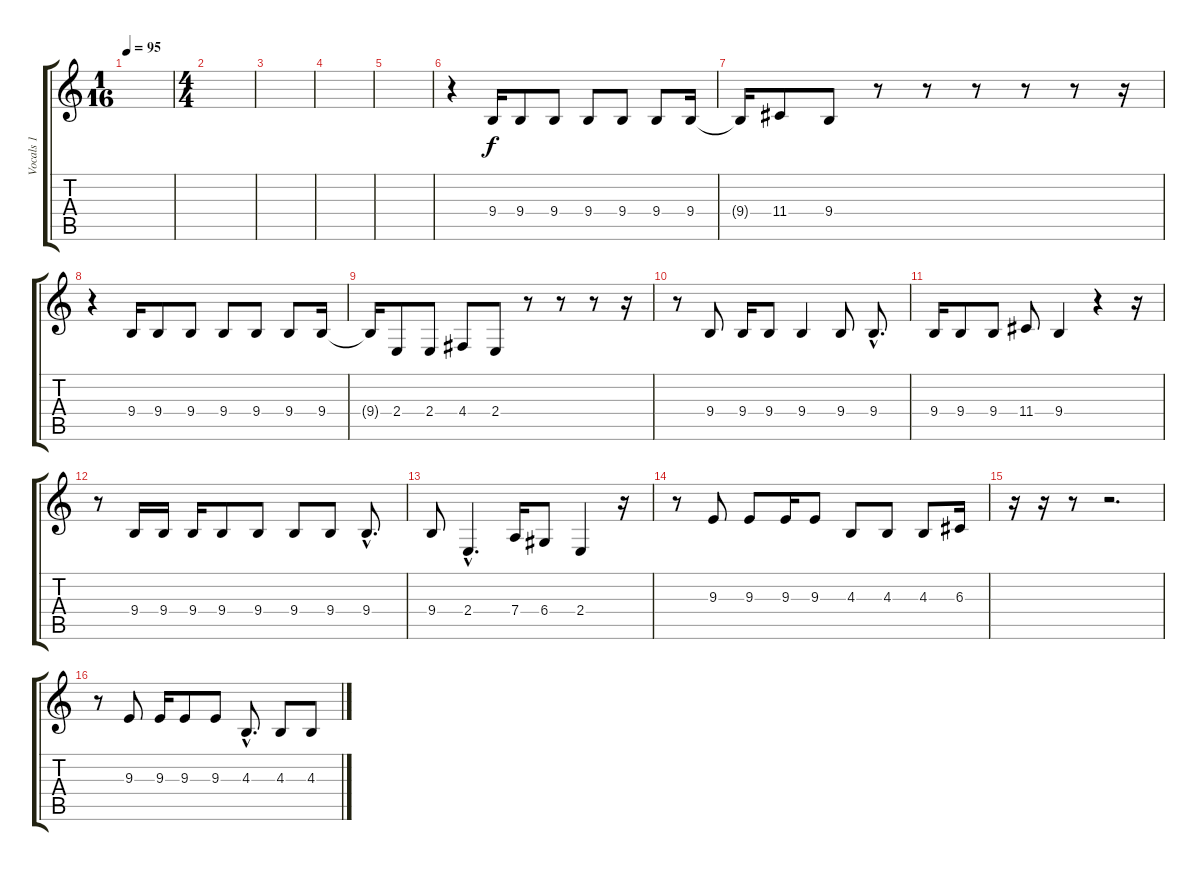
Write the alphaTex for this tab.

\track ("Vocals 1" "Vocals 1") {instrument lead6voice}
\staff {score tabs}
\tuning (E4 B3 G3 D3 A2 E2) {hide}
\ts (1 16)
\tempo 95
\clef g2
\ks c
|
\ts (4 4)
|
|
|
|
r.4 9.4.16 9.4.8 9.4.8 9.4.8 9.4.8 9.4.8 9.4.16 |
9.4{t}.16 11.4.8 9.4.8 r.8 r.8 r.8 r.8 r.8 r.16 |
r.4 9.4.16 9.4.8 9.4.8 9.4.8 9.4.8 9.4.8 9.4.16 |
9.4{t}.16 2.4.8 2.4.8 4.4.8 2.4.8 r.8 r.8 r.8 r.16 |
r.8 9.4.8 9.4.16 9.4.8 9.4.4 9.4.8 9.4{hac}.8{d} |
9.4.16 9.4.8 9.4.8 11.4.8 9.4.4 r.4 r.16 |
r.8 9.4.16 9.4.16 9.4.16 9.4.8 9.4.8 9.4.8 9.4.8 9.4{hac}.8{d} |
9.4.8 2.4{hac}.4{d} 7.4.16 6.4.8 2.4.4 r.16 |
r.8 9.3.8 9.3.8 9.3.16 9.3.8 4.3.8 4.3.8 4.3.8 6.3.16 |
r.16 r.16 r.8 r.2{d} |
r.8 9.3.8 9.3.16 9.3.8 9.3.8 4.3{hac}.8{d} 4.3.8 4.3.8
